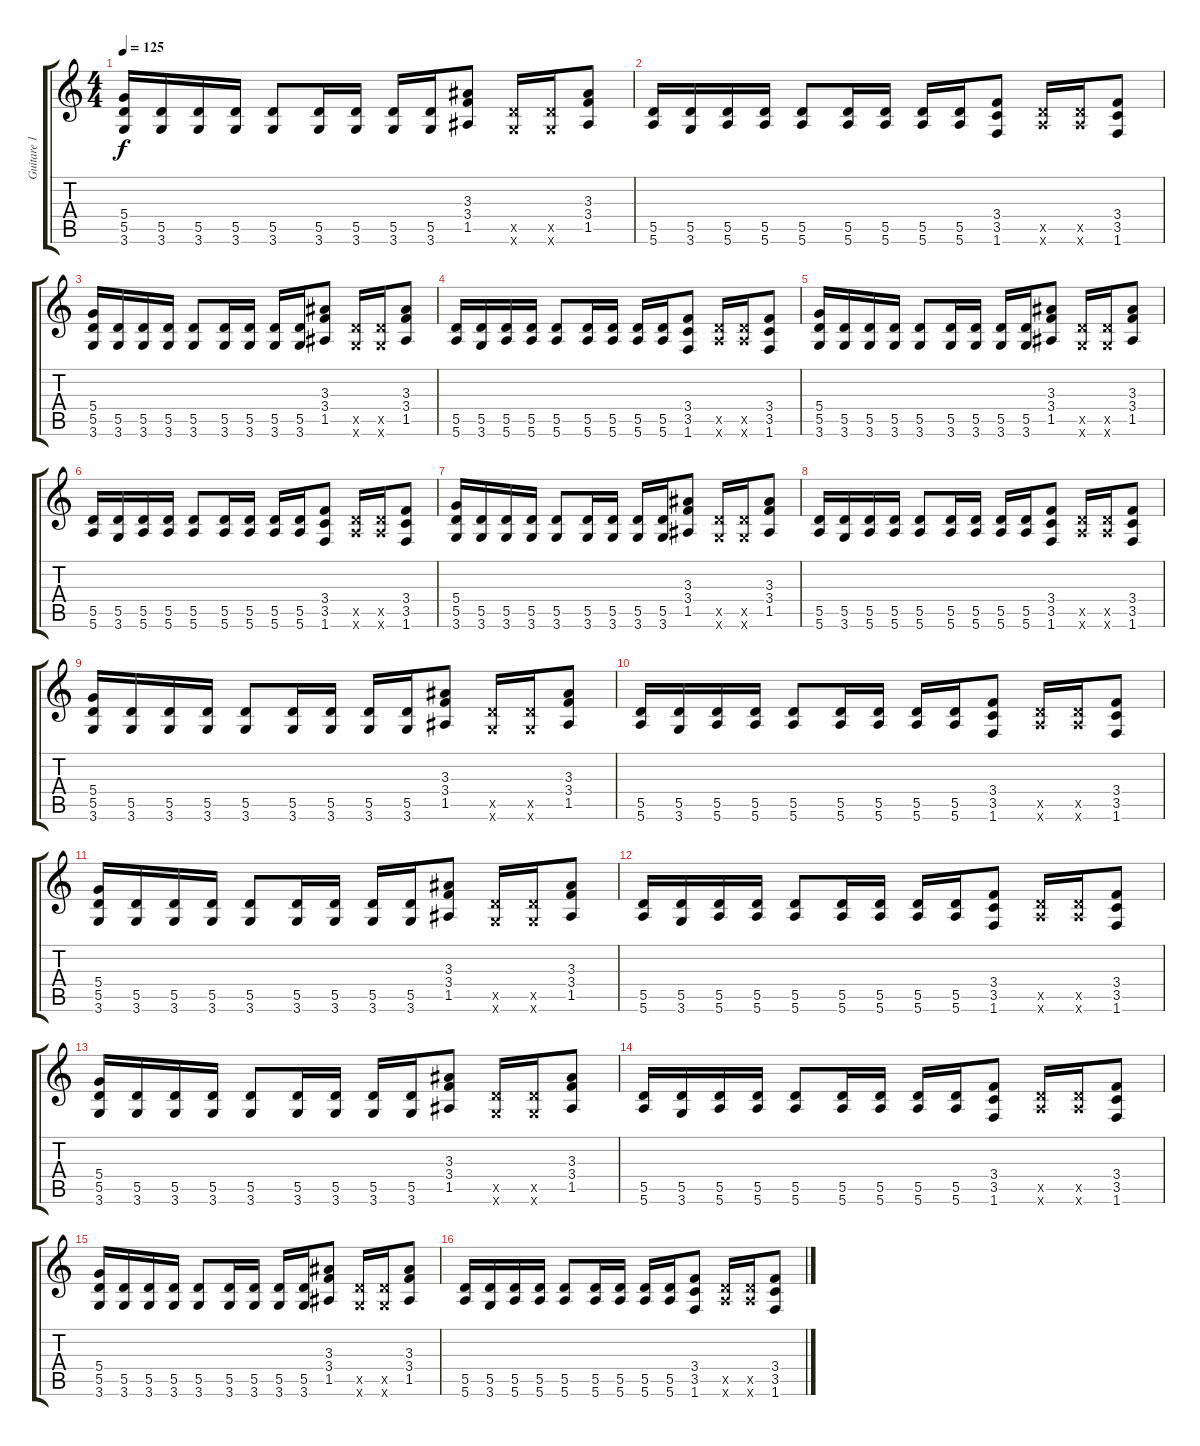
\track ("Guitare 1" "Guitare 1") {instrument distortionguitar}
\staff {score tabs}
\tuning (E4 B3 G3 D3 A2 E2) {hide}
\ts (4 4)
\tempo 125
\clef g2
\ks c
(5.4 5.5 3.6).16{dy f} (5.5 3.6).16 (5.5 3.6).16 (5.5 3.6).16 (5.5 3.6).8 (5.5 3.6).16 (5.5 3.6).16 (5.5 3.6).16 (5.5 3.6).16 (3.3 3.4 1.5).8 (5.5{x} 3.6{x}).16 (5.5{x} 3.6{x}).16 (3.3 3.4 1.5).8 |
(5.5 5.6).16 (5.5 3.6).16 (5.5 5.6).16 (5.5 5.6).16 (5.5 5.6).8 (5.5 5.6).16 (5.5 5.6).16 (5.5 5.6).16 (5.5 5.6).16 (3.4 3.5 1.6).8 (5.5{x} 5.6{x}).16 (5.5{x} 5.6{x}).16 (3.4 3.5 1.6).8 |
(5.4 5.5 3.6).16 (5.5 3.6).16 (5.5 3.6).16 (5.5 3.6).16 (5.5 3.6).8 (5.5 3.6).16 (5.5 3.6).16 (5.5 3.6).16 (5.5 3.6).16 (3.3 3.4 1.5).8 (5.5{x} 3.6{x}).16 (5.5{x} 3.6{x}).16 (3.3 3.4 1.5).8 |
(5.5 5.6).16 (5.5 3.6).16 (5.5 5.6).16 (5.5 5.6).16 (5.5 5.6).8 (5.5 5.6).16 (5.5 5.6).16 (5.5 5.6).16 (5.5 5.6).16 (3.4 3.5 1.6).8 (5.5{x} 5.6{x}).16 (5.5{x} 5.6{x}).16 (3.4 3.5 1.6).8 |
(5.4 5.5 3.6).16 (5.5 3.6).16 (5.5 3.6).16 (5.5 3.6).16 (5.5 3.6).8 (5.5 3.6).16 (5.5 3.6).16 (5.5 3.6).16 (5.5 3.6).16 (3.3 3.4 1.5).8 (5.5{x} 3.6{x}).16 (5.5{x} 3.6{x}).16 (3.3 3.4 1.5).8 |
(5.5 5.6).16 (5.5 3.6).16 (5.5 5.6).16 (5.5 5.6).16 (5.5 5.6).8 (5.5 5.6).16 (5.5 5.6).16 (5.5 5.6).16 (5.5 5.6).16 (3.4 3.5 1.6).8 (5.5{x} 5.6{x}).16 (5.5{x} 5.6{x}).16 (3.4 3.5 1.6).8 |
(5.4 5.5 3.6).16 (5.5 3.6).16 (5.5 3.6).16 (5.5 3.6).16 (5.5 3.6).8 (5.5 3.6).16 (5.5 3.6).16 (5.5 3.6).16 (5.5 3.6).16 (3.3 3.4 1.5).8 (5.5{x} 3.6{x}).16 (5.5{x} 3.6{x}).16 (3.3 3.4 1.5).8 |
(5.5 5.6).16 (5.5 3.6).16 (5.5 5.6).16 (5.5 5.6).16 (5.5 5.6).8 (5.5 5.6).16 (5.5 5.6).16 (5.5 5.6).16 (5.5 5.6).16 (3.4 3.5 1.6).8 (5.5{x} 5.6{x}).16 (5.5{x} 5.6{x}).16 (3.4 3.5 1.6).8 |
(5.4 5.5 3.6).16 (5.5 3.6).16 (5.5 3.6).16 (5.5 3.6).16 (5.5 3.6).8 (5.5 3.6).16 (5.5 3.6).16 (5.5 3.6).16 (5.5 3.6).16 (3.3 3.4 1.5).8 (5.5{x} 3.6{x}).16 (5.5{x} 3.6{x}).16 (3.3 3.4 1.5).8 |
(5.5 5.6).16 (5.5 3.6).16 (5.5 5.6).16 (5.5 5.6).16 (5.5 5.6).8 (5.5 5.6).16 (5.5 5.6).16 (5.5 5.6).16 (5.5 5.6).16 (3.4 3.5 1.6).8 (5.5{x} 5.6{x}).16 (5.5{x} 5.6{x}).16 (3.4 3.5 1.6).8 |
(5.4 5.5 3.6).16 (5.5 3.6).16 (5.5 3.6).16 (5.5 3.6).16 (5.5 3.6).8 (5.5 3.6).16 (5.5 3.6).16 (5.5 3.6).16 (5.5 3.6).16 (3.3 3.4 1.5).8 (5.5{x} 3.6{x}).16 (5.5{x} 3.6{x}).16 (3.3 3.4 1.5).8 |
(5.5 5.6).16 (5.5 3.6).16 (5.5 5.6).16 (5.5 5.6).16 (5.5 5.6).8 (5.5 5.6).16 (5.5 5.6).16 (5.5 5.6).16 (5.5 5.6).16 (3.4 3.5 1.6).8 (5.5{x} 5.6{x}).16 (5.5{x} 5.6{x}).16 (3.4 3.5 1.6).8 |
(5.4 5.5 3.6).16 (5.5 3.6).16 (5.5 3.6).16 (5.5 3.6).16 (5.5 3.6).8 (5.5 3.6).16 (5.5 3.6).16 (5.5 3.6).16 (5.5 3.6).16 (3.3 3.4 1.5).8 (5.5{x} 3.6{x}).16 (5.5{x} 3.6{x}).16 (3.3 3.4 1.5).8 |
(5.5 5.6).16 (5.5 3.6).16 (5.5 5.6).16 (5.5 5.6).16 (5.5 5.6).8 (5.5 5.6).16 (5.5 5.6).16 (5.5 5.6).16 (5.5 5.6).16 (3.4 3.5 1.6).8 (5.5{x} 5.6{x}).16 (5.5{x} 5.6{x}).16 (3.4 3.5 1.6).8 |
(5.4 5.5 3.6).16 (5.5 3.6).16 (5.5 3.6).16 (5.5 3.6).16 (5.5 3.6).8 (5.5 3.6).16 (5.5 3.6).16 (5.5 3.6).16 (5.5 3.6).16 (3.3 3.4 1.5).8 (5.5{x} 3.6{x}).16 (5.5{x} 3.6{x}).16 (3.3 3.4 1.5).8 |
(5.5 5.6).16 (5.5 3.6).16 (5.5 5.6).16 (5.5 5.6).16 (5.5 5.6).8 (5.5 5.6).16 (5.5 5.6).16 (5.5 5.6).16 (5.5 5.6).16 (3.4 3.5 1.6).8 (5.5{x} 5.6{x}).16 (5.5{x} 5.6{x}).16 (3.4 3.5 1.6).8
